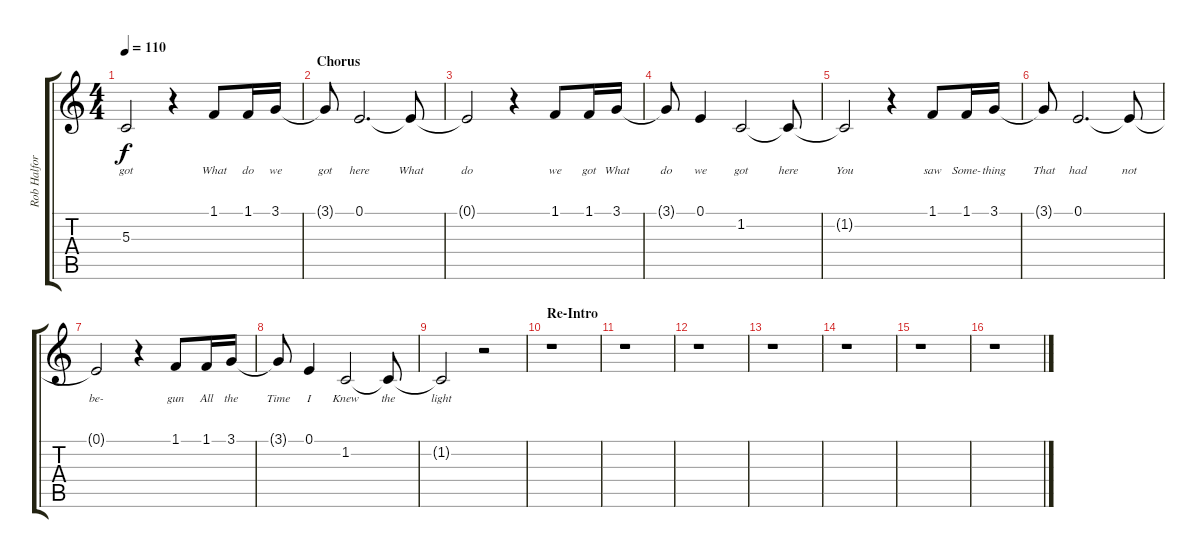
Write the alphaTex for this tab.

\track ("Rob Halford" "Rob Halfor") {instrument tenorsax}
\staff {score tabs}
\tuning (E4 B3 G3 D3 A2 E2) {hide}
\ts (4 4)
\tempo 110
\clef g2
\ks c
5.3{t}.2{lyrics (0 "got") lyrics (1 "") lyrics (2 "") lyrics (3 "") lyrics (4 "") dy f} r.4{volume 16} 1.1.8{lyrics (0 "What") lyrics (1 "") lyrics (2 "") lyrics (3 "") lyrics (4 "")} 1.1.16{lyrics (0 "do") lyrics (1 "") lyrics (2 "") lyrics (3 "") lyrics (4 "")} 3.1.16{lyrics (0 "we") lyrics (1 "") lyrics (2 "") lyrics (3 "") lyrics (4 "")} |
\section ("" "Chorus")
3.1{t}.8{lyrics (0 "got") lyrics (1 "") lyrics (2 "") lyrics (3 "") lyrics (4 "")} 0.1.2{d lyrics (0 "here") lyrics (1 "") lyrics (2 "") lyrics (3 "") lyrics (4 "")} 0.1{t}.8{lyrics (0 "What") lyrics (1 "") lyrics (2 "") lyrics (3 "") lyrics (4 "")} |
0.1{t}.2{lyrics (0 "do") lyrics (1 "") lyrics (2 "") lyrics (3 "") lyrics (4 "")} r.4 1.1.8{lyrics (0 "we") lyrics (1 "") lyrics (2 "") lyrics (3 "") lyrics (4 "")} 1.1.16{lyrics (0 "got") lyrics (1 "") lyrics (2 "") lyrics (3 "") lyrics (4 "")} 3.1.16{lyrics (0 "What") lyrics (1 "") lyrics (2 "") lyrics (3 "") lyrics (4 "")} |
3.1{t}.8{lyrics (0 "do") lyrics (1 "") lyrics (2 "") lyrics (3 "") lyrics (4 "")} 0.1.4{lyrics (0 "we") lyrics (1 "") lyrics (2 "") lyrics (3 "") lyrics (4 "")} 1.2.2{lyrics (0 "got") lyrics (1 "") lyrics (2 "") lyrics (3 "") lyrics (4 "")} 1.2{t}.8{lyrics (0 "here") lyrics (1 "") lyrics (2 "") lyrics (3 "") lyrics (4 "")} |
1.2{t}.2{lyrics (0 "You") lyrics (1 "") lyrics (2 "") lyrics (3 "") lyrics (4 "") volume 16} r.4 1.1.8{lyrics (0 "saw") lyrics (1 "") lyrics (2 "") lyrics (3 "") lyrics (4 "")} 1.1.16{lyrics (0 "Some-") lyrics (1 "") lyrics (2 "") lyrics (3 "") lyrics (4 "")} 3.1.16{lyrics (0 "thing") lyrics (1 "") lyrics (2 "") lyrics (3 "") lyrics (4 "")} |
3.1{t}.8{lyrics (0 "That") lyrics (1 "") lyrics (2 "") lyrics (3 "") lyrics (4 "")} 0.1.2{d lyrics (0 "had") lyrics (1 "") lyrics (2 "") lyrics (3 "") lyrics (4 "")} 0.1{t}.8{lyrics (0 "not") lyrics (1 "") lyrics (2 "") lyrics (3 "") lyrics (4 "")} |
0.1{t}.2{lyrics (0 "be-") lyrics (1 "") lyrics (2 "") lyrics (3 "") lyrics (4 "")} r.4 1.1.8{lyrics (0 "gun") lyrics (1 "") lyrics (2 "") lyrics (3 "") lyrics (4 "")} 1.1.16{lyrics (0 "All") lyrics (1 "") lyrics (2 "") lyrics (3 "") lyrics (4 "")} 3.1.16{lyrics (0 "the") lyrics (1 "") lyrics (2 "") lyrics (3 "") lyrics (4 "")} |
3.1{t}.8{lyrics (0 "Time") lyrics (1 "") lyrics (2 "") lyrics (3 "") lyrics (4 "")} 0.1.4{lyrics (0 "I") lyrics (1 "") lyrics (2 "") lyrics (3 "") lyrics (4 "")} 1.2.2{lyrics (0 "Knew") lyrics (1 "") lyrics (2 "") lyrics (3 "") lyrics (4 "")} 1.2{t}.8{lyrics (0 "the") lyrics (1 "") lyrics (2 "") lyrics (3 "") lyrics (4 "")} |
1.2{t}.2{lyrics (0 "light") lyrics (1 "") lyrics (2 "") lyrics (3 "") lyrics (4 "")} r.2 |
\section ("" "Re-Intro")
r.1 |
r.1 |
r.1 |
r.1 |
r.1 |
r.1 |
r.1
